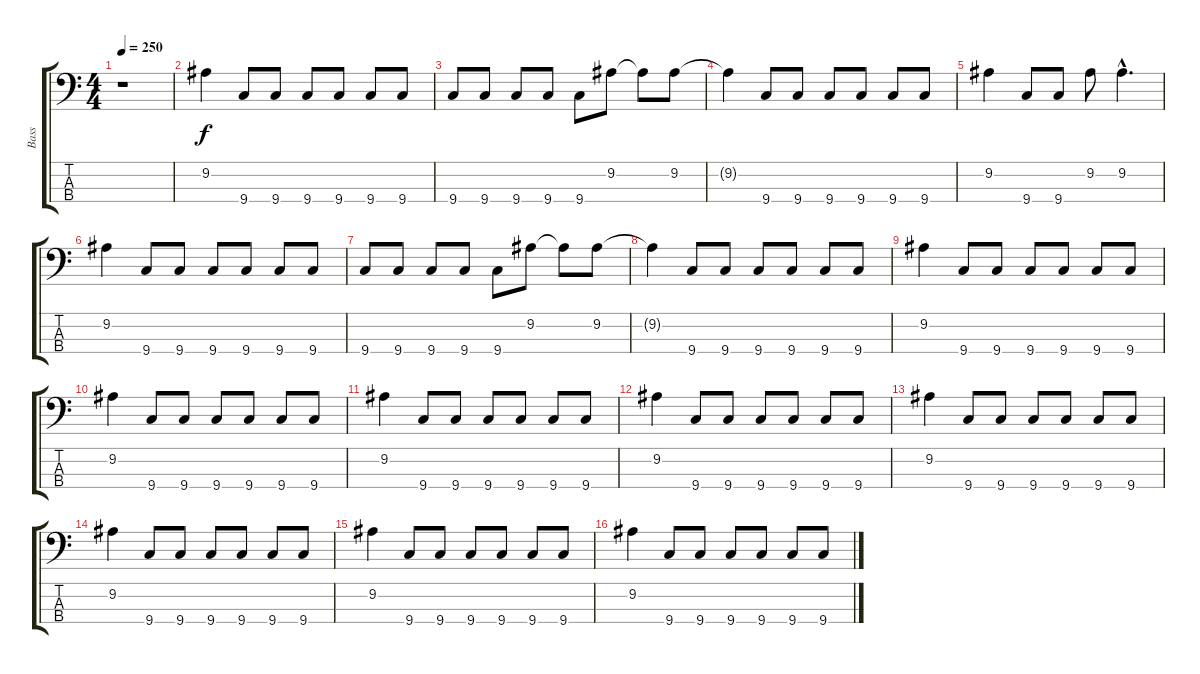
\track ("Bass" "Bass") {instrument electricbasspick}
\staff {score tabs}
\tuning (Gb2 Db2 Ab1 Eb1) {hide}
\ts (4 4)
\tempo 250
\clef f4
\ks c
r.1{dy f} |
9.2.4 9.4.8 9.4.8 9.4.8 9.4.8 9.4.8 9.4.8 |
9.4.8 9.4.8 9.4.8 9.4.8 9.4.8 9.2.8 9.2{t}.8 9.2.8 |
9.2{t}.4 9.4.8 9.4.8 9.4.8 9.4.8 9.4.8 9.4.8 |
9.2.4 9.4.8 9.4.8 9.2.8 9.2{hac}.4{d} |
9.2.4 9.4.8 9.4.8 9.4.8 9.4.8 9.4.8 9.4.8 |
9.4.8 9.4.8 9.4.8 9.4.8 9.4.8 9.2.8 9.2{t}.8 9.2.8 |
9.2{t}.4 9.4.8 9.4.8 9.4.8 9.4.8 9.4.8 9.4.8 |
9.2.4 9.4.8 9.4.8 9.4.8 9.4.8 9.4.8 9.4.8 |
9.2.4 9.4.8 9.4.8 9.4.8 9.4.8 9.4.8 9.4.8 |
9.2.4 9.4.8 9.4.8 9.4.8 9.4.8 9.4.8 9.4.8 |
9.2.4 9.4.8 9.4.8 9.4.8 9.4.8 9.4.8 9.4.8 |
9.2.4 9.4.8 9.4.8 9.4.8 9.4.8 9.4.8 9.4.8 |
9.2.4 9.4.8 9.4.8 9.4.8 9.4.8 9.4.8 9.4.8 |
9.2.4 9.4.8 9.4.8 9.4.8 9.4.8 9.4.8 9.4.8 |
9.2.4 9.4.8 9.4.8 9.4.8 9.4.8 9.4.8 9.4.8
